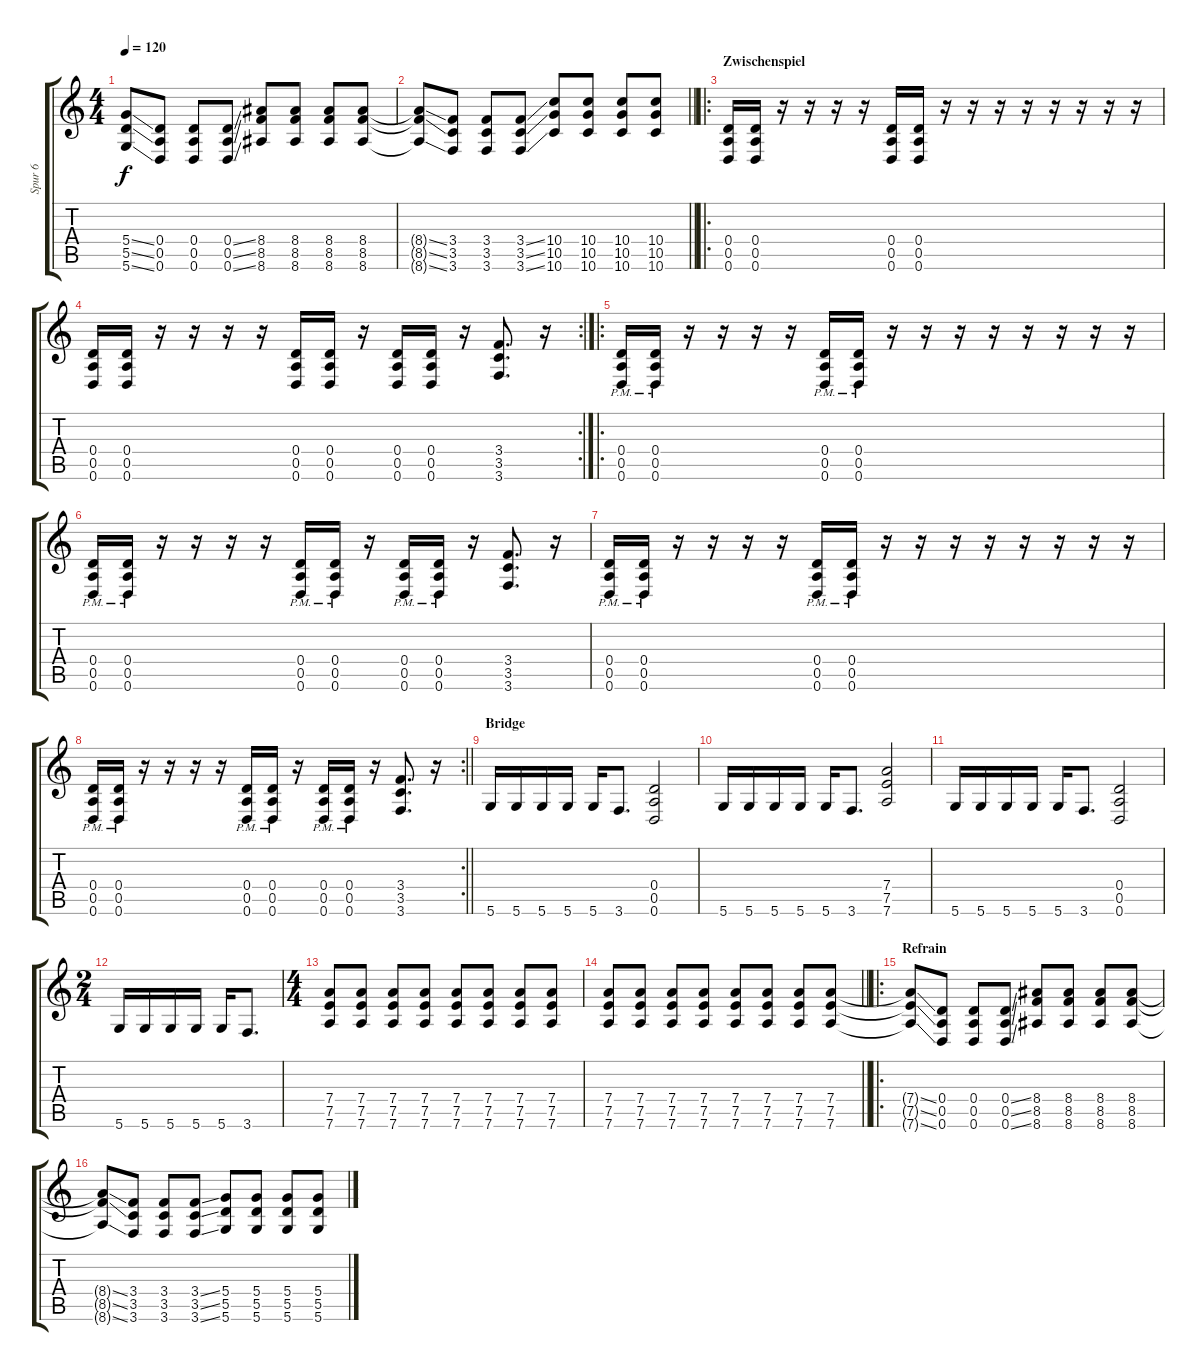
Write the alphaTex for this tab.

\track ("Spur 6" "Spur 6") {instrument overdrivenguitar}
\staff {score tabs}
\tuning (E4 B3 G3 D3 A2 D2) {hide}
\ts (4 4)
\tempo 120
\clef g2
\ks c
(5.4{ss t} 5.5{ss t} 5.6{ss t}).8{dy f} (0.4 0.5 0.6).8 (0.4 0.5 0.6).8 (0.4{ss} 0.5{ss} 0.6{ss}).8 (8.4 8.5 8.6).8 (8.4 8.5 8.6).8 (8.4 8.5 8.6).8 (8.4 8.5 8.6).8 |
\barLineRight lightlight
(8.4{ss t} 8.5{ss t} 8.6{ss t}).8 (3.4 3.5 3.6).8 (3.4 3.5 3.6).8 (3.4{ss} 3.5{ss} 3.6{ss}).8 (10.4 10.5 10.6).8 (10.4 10.5 10.6).8 (10.4 10.5 10.6).8 (10.4 10.5 10.6).8 |
\ro
\section ("" "Zwischenspiel")
(0.4 0.5 0.6).16 (0.4 0.5 0.6).16 r.16 r.16 r.16 r.16 (0.4 0.5 0.6).16 (0.4 0.5 0.6).16 r.16 r.16 r.16 r.16 r.16 r.16 r.16 r.16 |
\rc 2
(0.4 0.5 0.6).16 (0.4 0.5 0.6).16 r.16 r.16 r.16 r.16 (0.4 0.5 0.6).16 (0.4 0.5 0.6).16 r.16 (0.4 0.5 0.6).16 (0.4 0.5 0.6).16 r.16 (3.4 3.5 3.6).8{d} r.16 |
\ro
(0.4{pm} 0.5{pm} 0.6{pm}).16 (0.4{pm} 0.5{pm} 0.6{pm}).16 r.16 r.16 r.16 r.16 (0.4{pm} 0.5{pm} 0.6{pm}).16 (0.4{pm} 0.5{pm} 0.6{pm}).16 r.16 r.16 r.16 r.16 r.16 r.16 r.16 r.16 |
(0.4{pm} 0.5{pm} 0.6{pm}).16 (0.4{pm} 0.5{pm} 0.6{pm}).16 r.16 r.16 r.16 r.16 (0.4{pm} 0.5{pm} 0.6{pm}).16 (0.4{pm} 0.5{pm} 0.6{pm}).16 r.16 (0.4{pm} 0.5{pm} 0.6{pm}).16 (0.4{pm} 0.5{pm} 0.6{pm}).16 r.16 (3.4 3.5 3.6).8{d} r.16 |
(0.4{pm} 0.5{pm} 0.6{pm}).16 (0.4{pm} 0.5{pm} 0.6{pm}).16 r.16 r.16 r.16 r.16 (0.4{pm} 0.5{pm} 0.6{pm}).16 (0.4{pm} 0.5{pm} 0.6{pm}).16 r.16 r.16 r.16 r.16 r.16 r.16 r.16 r.16 |
\rc 2
\barLineRight lightlight
(0.4{pm} 0.5{pm} 0.6{pm}).16 (0.4{pm} 0.5{pm} 0.6{pm}).16 r.16 r.16 r.16 r.16 (0.4{pm} 0.5{pm} 0.6{pm}).16 (0.4{pm} 0.5{pm} 0.6{pm}).16 r.16 (0.4{pm} 0.5{pm} 0.6{pm}).16 (0.4{pm} 0.5{pm} 0.6{pm}).16 r.16 (3.4 3.5 3.6).8{d} r.16 |
\section ("" "Bridge")
5.6.16 5.6.16 5.6.16 5.6.16 5.6.16 3.6.8{d} (0.4 0.5 0.6).2 |
5.6.16 5.6.16 5.6.16 5.6.16 5.6.16 3.6.8{d} (7.4 7.5 7.6).2 |
5.6.16 5.6.16 5.6.16 5.6.16 5.6.16 3.6.8{d} (0.4 0.5 0.6).2 |
\ts (2 4)
5.6.16 5.6.16 5.6.16 5.6.16 5.6.16 3.6.8{d} |
\ts (4 4)
(7.4 7.5 7.6).8 (7.4 7.5 7.6).8 (7.4 7.5 7.6).8 (7.4 7.5 7.6).8 (7.4 7.5 7.6).8 (7.4 7.5 7.6).8 (7.4 7.5 7.6).8 (7.4 7.5 7.6).8 |
\barLineRight lightlight
(7.4 7.5 7.6).8 (7.4 7.5 7.6).8 (7.4 7.5 7.6).8 (7.4 7.5 7.6).8 (7.4 7.5 7.6).8 (7.4 7.5 7.6).8 (7.4 7.5 7.6).8 (7.4 7.5 7.6).8 |
\ro
\section ("" "Refrain")
(7.4{ss t} 7.5{ss t} 7.6{ss t}).8 (0.4 0.5 0.6).8 (0.4 0.5 0.6).8 (0.4{ss} 0.5{ss} 0.6{ss}).8 (8.4 8.5 8.6).8 (8.4 8.5 8.6).8 (8.4 8.5 8.6).8 (8.4 8.5 8.6).8 |
(8.4{ss t} 8.5{ss t} 8.6{ss t}).8 (3.4 3.5 3.6).8 (3.4 3.5 3.6).8 (3.4{ss} 3.5{ss} 3.6{ss}).8 (5.4 5.5 5.6).8 (5.4 5.5 5.6).8 (5.4 5.5 5.6).8 (5.4 5.5 5.6).8
